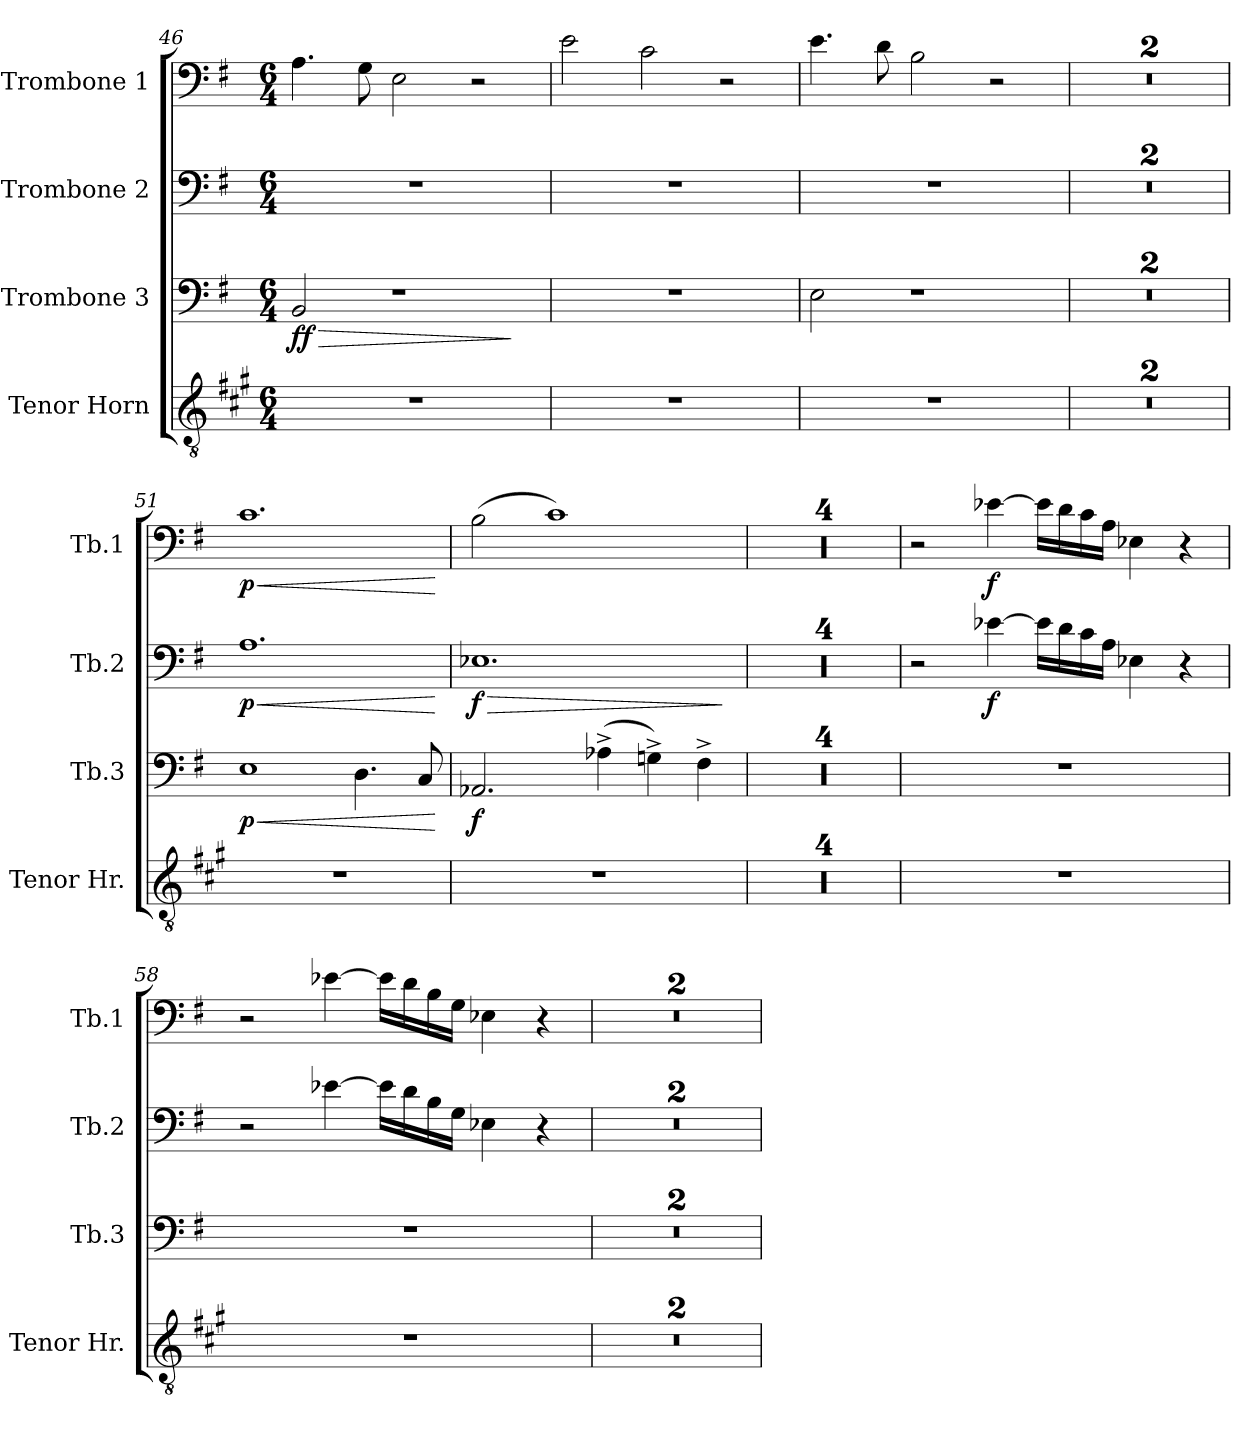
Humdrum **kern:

**kern	**kern	**dynam	**kern	**dynam	**kern	**dynam
*part4	*part3	*part3	*part2	*part2	*part1	*part1
*staff4	*staff3	*staff3	*staff2	*staff2	*staff1	*staff1
*I"Tenor Horn	*I"Trombone 3	*	*I"Trombone 2	*	*I"Trombone 1	*
*I'Tenor Hr.	*I'Tb.3	*	*I'Tb.2	*	*I'Tb.1	*
*clefGv2	*clefF4	*	*clefF4	*	*clefF4	*
*ITrd1c2	*	*	*	*	*	*
*k[f#]	*k[f#]	*	*k[f#]	*	*k[f#]	*
*M6/4	*M6/4	*	*M6/4	*	*M6/4	*
=46	=46	=46	=46	=46	=46	=46
!	!	!LO:HP:b	!	!	!	!
!	!	!LO:DY:n=1:b	!	!	!	!
1.r	2BB/	> ff	1.r	.	4.A\	.
.	.	.	.	.	8G\	.
.	1r	.	.	.	2E\	.
.	.	.	.	.	2r	.
.	.	]	.	.	.	.
=47	=47	=47	=47	=47	=47	=47
1.r	1.r	.	1.r	.	2e\	.
.	.	.	.	.	2c\	.
.	.	.	.	.	2r	.
=48	=48	=48	=48	=48	=48	=48
1.r	2E\	.	1.r	.	4.e\	.
.	.	.	.	.	8d\	.
.	1r	.	.	.	2B\	.
.	.	.	.	.	2r	.
=49	=49	=49	=49	=49	=49	=49
1.r	1.r	.	1.r	.	1.r	.
=50	=50	=50	=50	=50	=50	=50
1.r	1.r	.	1.r	.	1.r	.
=51	=51	=51	=51	=51	=51	=51
!	!	!LO:HP:b	!	!LO:HP:b	!	!LO:HP:b
!	!	!LO:DY:n=1:b	!	!LO:DY:n=1:b	!	!LO:DY:n=1:b
1.r	1E	< p	1.A	< p	1.c	< p
.	4.D\	.	.	.	.	.
.	8C/	.	.	.	.	.
.	.	[	.	[	.	[
=52	=52	=52	=52	=52	=52	=52
!	!	!LO:DY:b	!	!LO:HP:b	!	!
!	!	!	!	!LO:DY:n=1:b	!	!
1.r	2.AA-X/	f	1.E-X	> f	(2B\	.
.	.	.	.	.	1c)	.
.	(4A-X^\	.	.	.	.	.
.	4Gn^\)	.	.	.	.	.
.	4F#^\	.	.	.	.	.
.	.	.	.	]	.	.
!!LO:LB:g=z
=53	=53	=53	=53	=53	=53	=53
1.r	1.r	.	1.r	.	1.r	.
=54	=54	=54	=54	=54	=54	=54
1.r	1.r	.	1.r	.	1.r	.
=55	=55	=55	=55	=55	=55	=55
1.r	1.r	.	1.r	.	1.r	.
=56	=56	=56	=56	=56	=56	=56
1.r	1.r	.	1.r	.	1.r	.
=57	=57	=57	=57	=57	=57	=57
1.r	1.r	.	2r	.	2r	.
!	!	!	!	!LO:DY:b	!	!LO:DY:b
.	.	.	[4e-X\	f	[4e-X\	f
.	.	.	16e-\LL]	.	16e-\LL]	.
.	.	.	16d\	.	16d\	.
.	.	.	16c\	.	16c\	.
.	.	.	16A\JJ	.	16A\JJ	.
.	.	.	4E-X\	.	4E-X\	.
.	.	.	4r	.	4r	.
=58	=58	=58	=58	=58	=58	=58
1.r	1.r	.	2r	.	2r	.
.	.	.	[4e-X\	.	[4e-X\	.
.	.	.	16e-\LL]	.	16e-\LL]	.
.	.	.	16d\	.	16d\	.
.	.	.	16B\	.	16B\	.
.	.	.	16G\JJ	.	16G\JJ	.
.	.	.	4E-X\	.	4E-X\	.
.	.	.	4r	.	4r	.
=59	=59	=59	=59	=59	=59	=59
1.r	1.r	.	1.r	.	1.r	.
=60	=60	=60	=60	=60	=60	=60
1.r	1.r	.	1.r	.	1.r	.
=	=	=	=	=	=	=
*-	*-	*-	*-	*-	*-	*-
